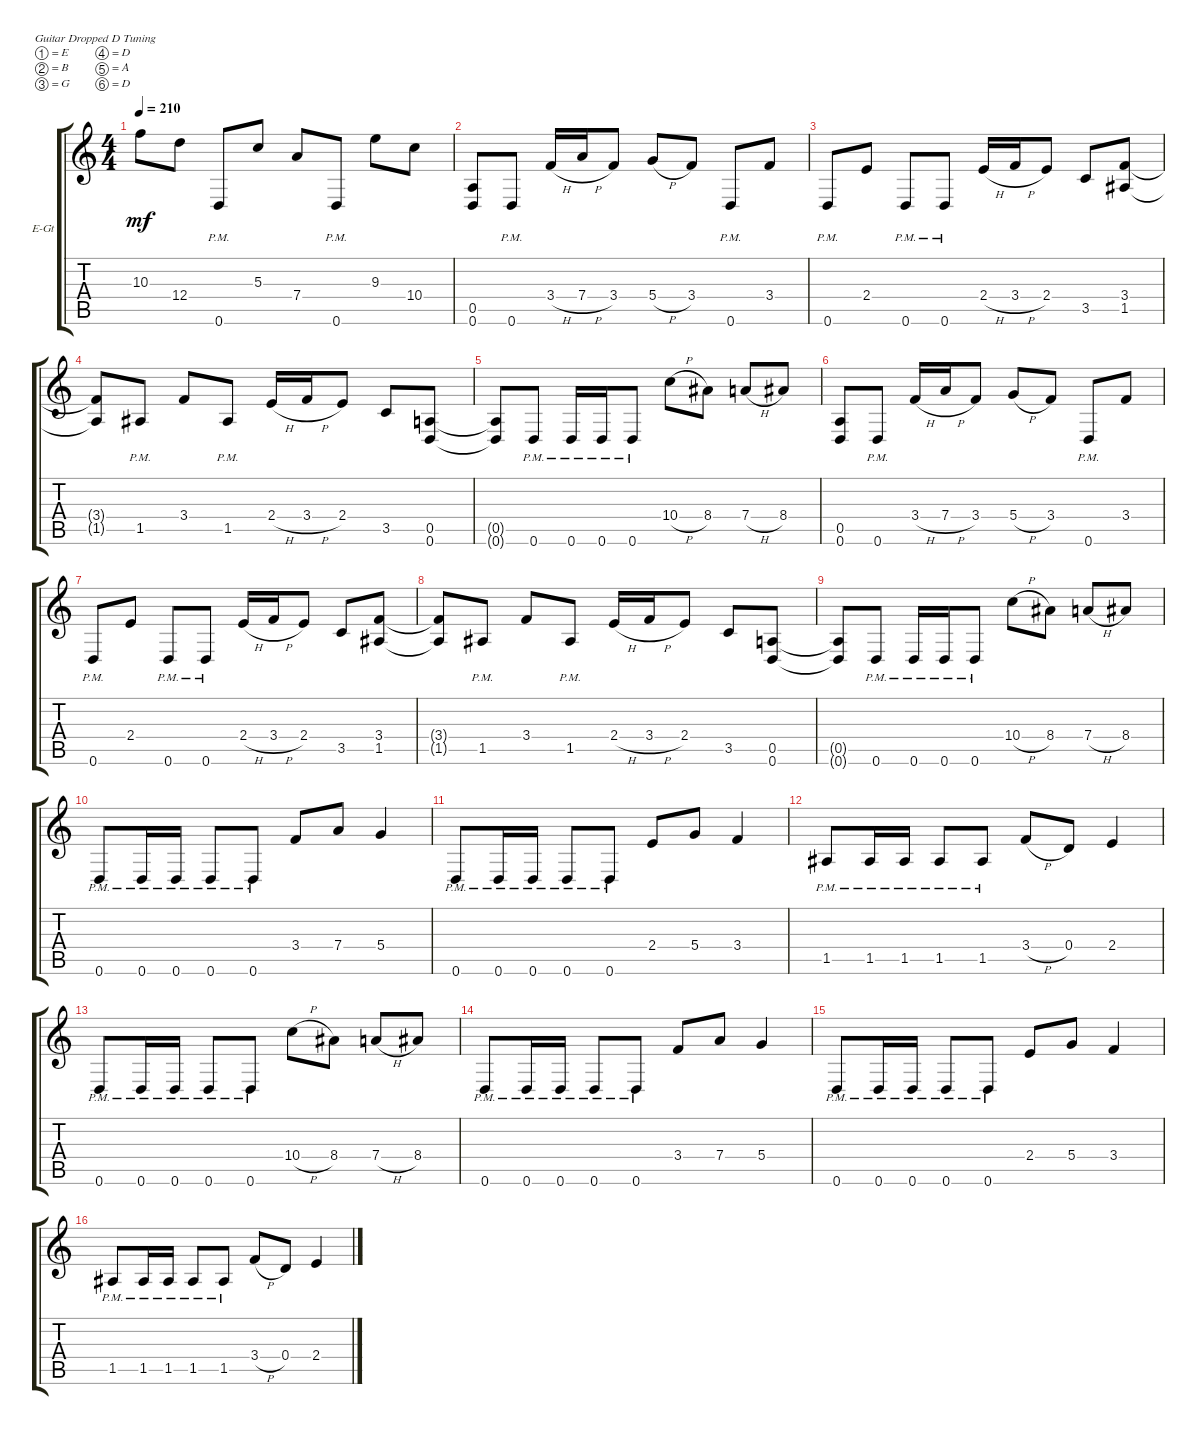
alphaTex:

\defaultSystemsLayout 4
\bracketExtendMode groupsimilarinstruments
\firstSystemTrackNameOrientation horizontal
\otherSystemsTrackNameOrientation horizontal
\track ("Rhythm 1" "E-Gt") {instrument distortionguitar}
\staff {score tabs}
\tuning (E4 B3 G3 D3 A2 D2)
\ts (4 4)
\tempo 210
\clef g2
\ks c
10.3.8{dy mf} 12.4.8 0.6{pm}.8 5.3.8 7.4.8 0.6{pm}.8 9.3.8 10.4.8 |
(0.6 0.5).8 0.6{pm}.8 3.4{h}.16 7.4{h}.16 3.4.8 5.4{h}.8 3.4.8 0.6{pm}.8 3.4.8 |
0.6{pm}.8 2.4.8 0.6{pm}.8 0.6{pm}.8 2.4{h}.16 3.4{h}.16 2.4.8 3.5.8 (1.5 3.4).8 |
(1.5{t} 3.4{t}).8 1.5{pm}.8 3.4.8 1.5{pm}.8 2.4{h}.16 3.4{h}.16 2.4.8 3.5.8 (0.6 0.5).8 |
(0.6{t} 0.5{t}).8 0.6{pm}.8 0.6{pm}.16 0.6{pm}.16 0.6{pm}.8 10.4{h}.8 8.4.8 7.4{h}.8 8.4.8 |
(0.6 0.5).8 0.6{pm}.8 3.4{h}.16 7.4{h}.16 3.4.8 5.4{h}.8 3.4.8 0.6{pm}.8 3.4.8 |
0.6{pm}.8 2.4.8 0.6{pm}.8 0.6{pm}.8 2.4{h}.16 3.4{h}.16 2.4.8 3.5.8 (1.5 3.4).8 |
(1.5{t} 3.4{t}).8 1.5{pm}.8 3.4.8 1.5{pm}.8 2.4{h}.16 3.4{h}.16 2.4.8 3.5.8 (0.6 0.5).8 |
(0.6{t} 0.5{t}).8 0.6{pm}.8 0.6{pm}.16 0.6{pm}.16 0.6{pm}.8 10.4{h}.8 8.4.8 7.4{h}.8 8.4.8 |
0.6{pm}.8 0.6{pm}.16 0.6{pm}.16 0.6{pm}.8 0.6{pm}.8 3.4.8 7.4.8 5.4.4 |
0.6{pm}.8 0.6{pm}.16 0.6{pm}.16 0.6{pm}.8 0.6{pm}.8 2.4.8 5.4.8 3.4.4 |
1.5{pm}.8 1.5{pm}.16 1.5{pm}.16 1.5{pm}.8 1.5{pm}.8 3.4{h}.8 0.4.8 2.4.4 |
0.6{pm}.8 0.6{pm}.16 0.6{pm}.16 0.6{pm}.8 0.6{pm}.8 10.4{h}.8 8.4.8 7.4{h}.8 8.4.8 |
0.6{pm}.8 0.6{pm}.16 0.6{pm}.16 0.6{pm}.8 0.6{pm}.8 3.4.8 7.4.8 5.4.4 |
0.6{pm}.8 0.6{pm}.16 0.6{pm}.16 0.6{pm}.8 0.6{pm}.8 2.4.8 5.4.8 3.4.4 |
1.5{pm}.8 1.5{pm}.16 1.5{pm}.16 1.5{pm}.8 1.5{pm}.8 3.4{h}.8 0.4.8 2.4.4
